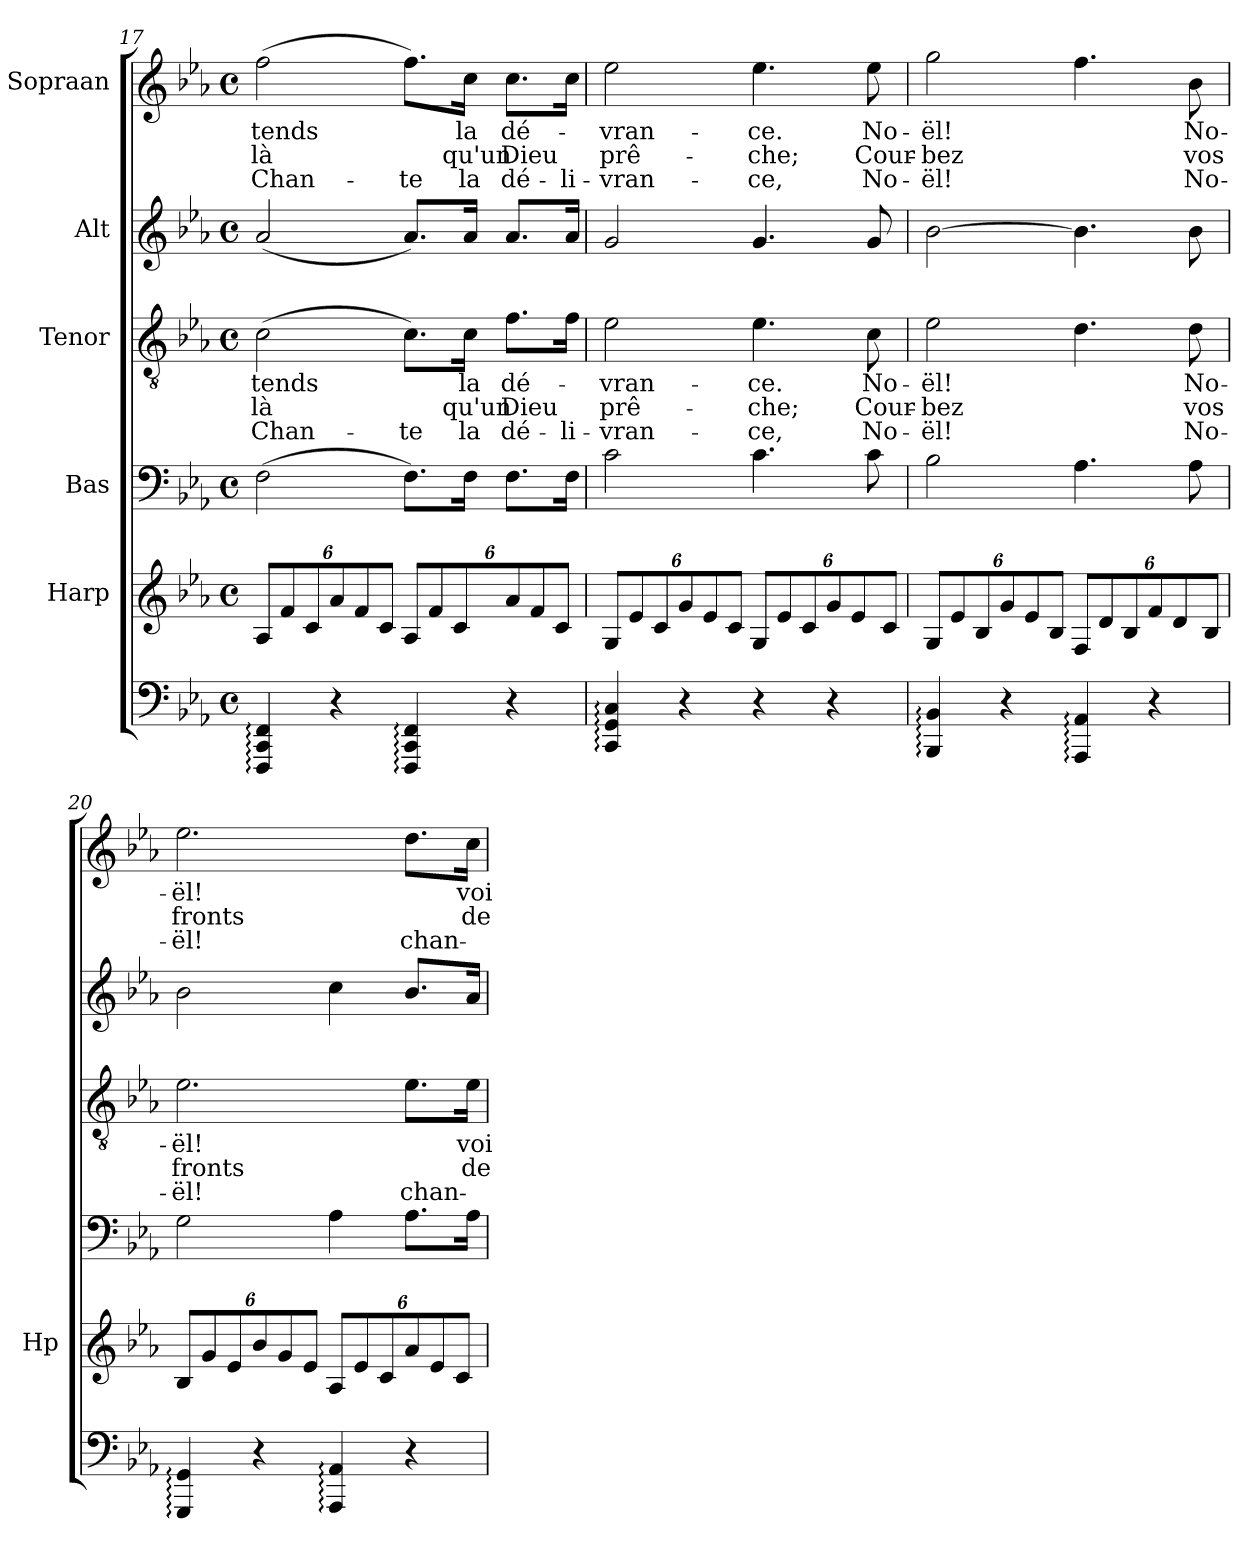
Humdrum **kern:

**kern	**kern	**kern	**kern	**text	**text	**text	**kern	**kern	**text	**text	**text
*part6	*part5	*part4	*part3	*part3	*part3	*part3	*part2	*part1	*part1	*part1	*part1
*staff6	*staff5	*staff4	*staff3	*staff3	*staff3	*staff3	*staff2	*staff1	*staff1	*staff1	*staff1
*	*I"Harp	*I"Bas	*I"Tenor	*	*	*	*I"Alt	*I"Sopraan	*	*	*
*	*I'Hp	*	*	*	*	*	*	*	*	*	*
*clefF4	*clefG2	*clefF4	*clefGv2	*	*	*	*clefG2	*clefG2	*	*	*
*k[b-e-a-]	*k[b-e-a-]	*k[b-e-a-]	*k[b-e-a-]	*	*	*	*k[b-e-a-]	*k[b-e-a-]	*	*	*
*E-:	*E-:	*E-:	*E-:	*	*	*	*E-:	*E-:	*	*	*
*M4/4	*M4/4	*M4/4	*M4/4	*	*	*	*M4/4	*M4/4	*	*	*
*met(c)	*met(c)	*met(c)	*met(c)	*	*	*	*met(c)	*met(c)	*	*	*
=17	=17	=17	=17	=17	=17	=17	=17	=17	=17	=17	=17
!	!	!	!	!LO:LY:b	!LO:LY:b	!LO:LY:b	!	!	!	!	!
!	!	!	!	!	!	!	!	!	!LO:LY:b	!LO:LY:b	!LO:LY:b
4FFF/: 4CC/: 4FF/:	12A-/L	(>2F\	(>2c\	-tends	là	Chan-	(<2a-/	(>2ff\	-tends	là	Chan-
.	12f/	.	.	.	.	.	.	.	.	.	.
.	12c/	.	.	.	.	.	.	.	.	.	.
4r	12a-/	.	.	.	.	.	.	.	.	.	.
.	12f/	.	.	.	.	.	.	.	.	.	.
.	12c/J	.	.	.	.	.	.	.	.	.	.
!	!	!	!	!	!	!LO:LY:b	!	!	!	!	!
!	!	!	!	!	!	!	!	!	!	!	!LO:LY:b
4FFF/: 4CC/: 4FF/:	12A-/L	8.F\L)	8.c\L)	.	.	-te	8.a-/L)	8.ff\L)	.	.	-te
.	12f/	.	.	.	.	.	.	.	.	.	.
.	12c/	.	.	.	.	.	.	.	.	.	.
!	!	!	!	!LO:LY:b	!LO:LY:b	!LO:LY:b	!	!	!	!	!
!	!	!	!	!	!	!	!	!	!LO:LY:b	!LO:LY:b	!LO:LY:b
.	.	16F\Jk	16c\Jk	la	qu'un	la	16a-/Jk	16cc\Jk	la	qu'un	la
!	!	!	!	!LO:LY:b	!LO:LY:b	!LO:LY:b	!	!	!	!	!
!	!	!	!	!	!	!	!	!	!LO:LY:b	!LO:LY:b	!LO:LY:b
4r	12a-/	8.F\L	8.f\L	dé-	Dieu	dé-	8.a-/L	8.cc\L	dé-	Dieu	dé-
.	12f/	.	.	.	.	.	.	.	.	.	.
.	12c/J	.	.	.	.	.	.	.	.	.	.
!	!	!	!	!	!	!LO:LY:b	!	!	!	!	!
!	!	!	!	!	!	!	!	!	!	!	!LO:LY:b
.	.	16F\Jk	16f\Jk	.	.	-li-	16a-/Jk	16cc\Jk	.	.	-li-
=18	=18	=18	=18	=18	=18	=18	=18	=18	=18	=18	=18
!	!	!	!	!LO:LY:b	!LO:LY:b	!LO:LY:b	!	!	!	!	!
!	!	!	!	!	!	!	!	!	!LO:LY:b	!LO:LY:b	!LO:LY:b
4CC/: 4GG/: 4C/:	12G/L	2c\	2e-\	-vran-	prê-	-vran-	2g/	2ee-\	-vran-	prê-	-vran-
.	12e-/	.	.	.	.	.	.	.	.	.	.
.	12c/	.	.	.	.	.	.	.	.	.	.
4r	12g/	.	.	.	.	.	.	.	.	.	.
.	12e-/	.	.	.	.	.	.	.	.	.	.
.	12c/J	.	.	.	.	.	.	.	.	.	.
!	!	!	!	!LO:LY:b	!LO:LY:b	!LO:LY:b	!	!	!	!	!
!	!	!	!	!	!	!	!	!	!LO:LY:b	!LO:LY:b	!LO:LY:b
4r	12G/L	4.c\	4.e-\	-ce.	-che;	-ce,	4.g/	4.ee-\	-ce.	-che;	-ce,
.	12e-/	.	.	.	.	.	.	.	.	.	.
.	12c/	.	.	.	.	.	.	.	.	.	.
4r	12g/	.	.	.	.	.	.	.	.	.	.
.	12e-/	.	.	.	.	.	.	.	.	.	.
!	!	!	!	!LO:LY:b	!LO:LY:b	!LO:LY:b	!	!	!	!	!
!	!	!	!	!	!	!	!	!	!LO:LY:b	!LO:LY:b	!LO:LY:b
.	.	8c\	8c\	No-	Cour-	No-	8g/	8ee-\	No-	Cour-	No-
.	12c/J	.	.	.	.	.	.	.	.	.	.
!!LO:PB:g=z
=19	=19	=19	=19	=19	=19	=19	=19	=19	=19	=19	=19
!	!	!	!	!LO:LY:b	!LO:LY:b	!LO:LY:b	!	!	!	!	!
!	!	!	!	!	!	!	!	!	!LO:LY:b	!LO:LY:b	!LO:LY:b
4BBB-/: 4BB-/:	12G/L	2B-\	2e-\	-ël!	-bez	-ël!	[2b-\	2gg\	-ël!	-bez	-ël!
.	12e-/	.	.	.	.	.	.	.	.	.	.
.	12B-/	.	.	.	.	.	.	.	.	.	.
4r	12g/	.	.	.	.	.	.	.	.	.	.
.	12e-/	.	.	.	.	.	.	.	.	.	.
.	12B-/J	.	.	.	.	.	.	.	.	.	.
4AAA-/: 4AA-/:	12F/L	4.A-\	4.d\	.	.	.	4.b-\]	4.ff\	.	.	.
.	12d/	.	.	.	.	.	.	.	.	.	.
.	12B-/	.	.	.	.	.	.	.	.	.	.
4r	12f/	.	.	.	.	.	.	.	.	.	.
.	12d/	.	.	.	.	.	.	.	.	.	.
!	!	!	!	!LO:LY:b	!LO:LY:b	!LO:LY:b	!	!	!	!	!
!	!	!	!	!	!	!	!	!	!LO:LY:b	!LO:LY:b	!LO:LY:b
.	.	8A-\	8d\	No-	vos	No-	8b-\	8b-\	No-	vos	No-
.	12B-/J	.	.	.	.	.	.	.	.	.	.
=20	=20	=20	=20	=20	=20	=20	=20	=20	=20	=20	=20
!	!	!	!	!LO:LY:b	!LO:LY:b	!LO:LY:b	!	!	!	!	!
!	!	!	!	!	!	!	!	!	!LO:LY:b	!LO:LY:b	!LO:LY:b
4GGG/: 4GG/:	12B-/L	2G\	2.e-\	-ël!	fronts	-ël!	2b-\	2.ee-\	-ël!	fronts	-ël!
.	12g/	.	.	.	.	.	.	.	.	.	.
.	12e-/	.	.	.	.	.	.	.	.	.	.
4r	12b-/	.	.	.	.	.	.	.	.	.	.
.	12g/	.	.	.	.	.	.	.	.	.	.
.	12e-/J	.	.	.	.	.	.	.	.	.	.
4AAA-/: 4AA-/:	12A-/L	4A-\	.	.	.	.	4cc\	.	.	.	.
.	12e-/	.	.	.	.	.	.	.	.	.	.
.	12c/	.	.	.	.	.	.	.	.	.	.
!	!	!	!	!	!	!LO:LY:b	!	!	!	!	!
!	!	!	!	!	!	!	!	!	!	!	!LO:LY:b
4r	12a-/	8.A-\L	8.e-\L	.	.	chan-	8.b-/L	8.dd\L	.	.	chan-
.	12e-/	.	.	.	.	.	.	.	.	.	.
.	12c/J	.	.	.	.	.	.	.	.	.	.
!	!	!	!	!LO:LY:b	!LO:LY:b	!	!	!	!	!	!
!	!	!	!	!	!	!	!	!	!LO:LY:b	!LO:LY:b	!
.	.	16A-\Jk	16e-\Jk	voi-	de-	.	16a-/Jk	16cc\Jk	voi-	de-	.
=	=	=	=	=	=	=	=	=	=	=	=
*-	*-	*-	*-	*-	*-	*-	*-	*-	*-	*-	*-
